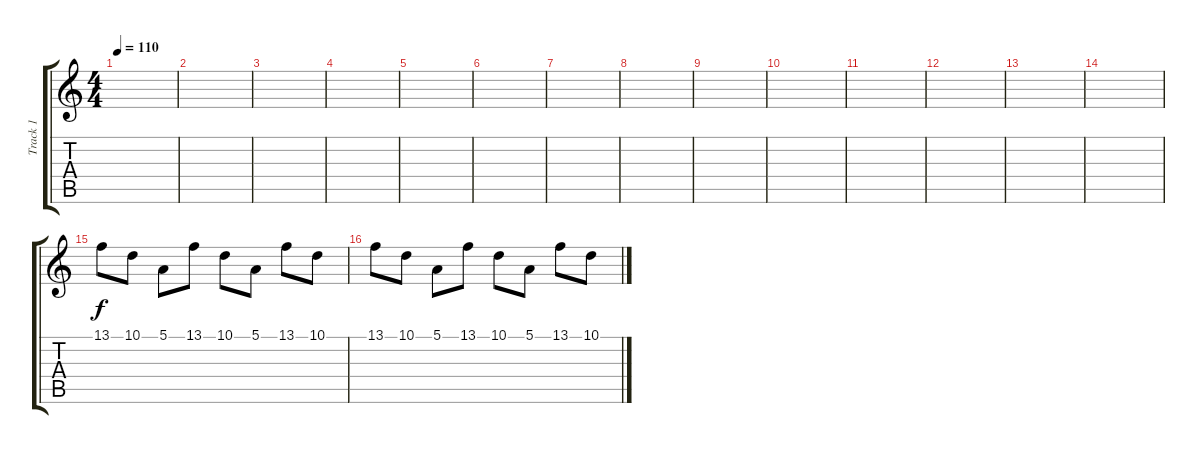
\track ("Track 1" "Track 1") {instrument lead8bassandlead}
\staff {score tabs}
\tuning (E4 B3 G3 D3 A2 E2) {hide}
\ts (4 4)
\tempo 110
\clef g2
\ks c
|
|
|
|
|
|
|
|
|
|
|
|
|
|
13.1.8 10.1.8 5.1.8 13.1.8 10.1.8 5.1.8 13.1.8 10.1.8 |
13.1.8 10.1.8 5.1.8 13.1.8 10.1.8 5.1.8 13.1.8 10.1.8
